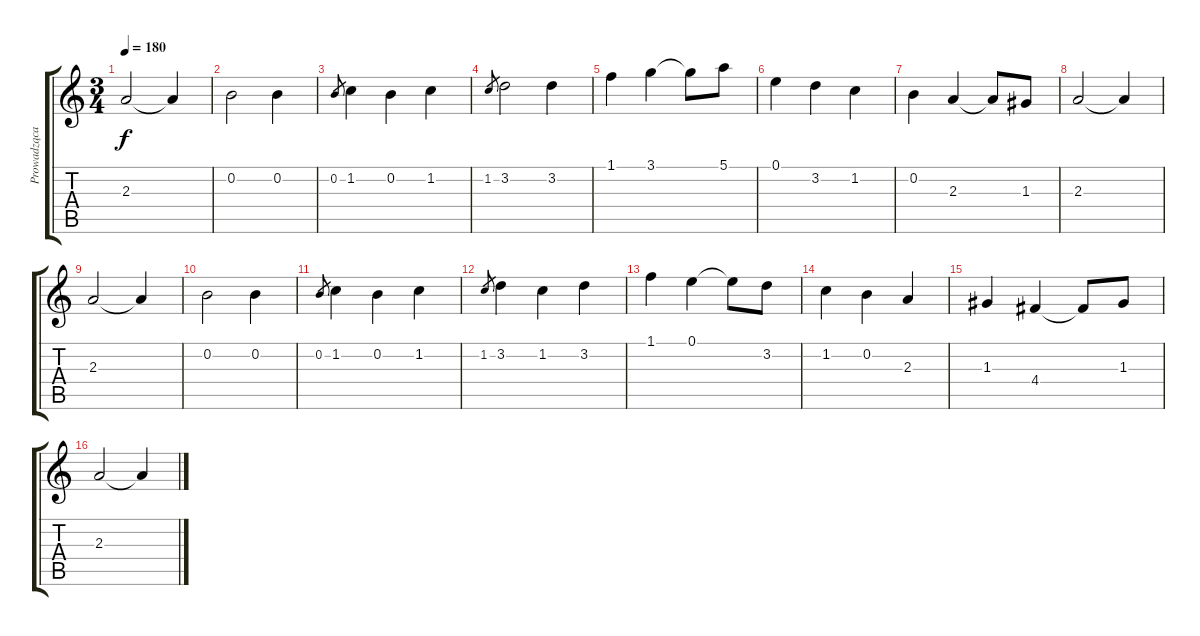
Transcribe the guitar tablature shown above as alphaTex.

\track ("Prowadząca" "Prowadząca") {instrument acousticguitarsteel}
\staff {score tabs}
\tuning (E4 B3 G3 D3 A2 E2) {hide}
\ts (3 4)
\tempo 180
\clef g2
\ks c
2.3.2{dy f} 2.3{t}.4 |
0.2.2 0.2.4 |
0.2.8{gr} 1.2.4 0.2.4 1.2.4 |
1.2.8{gr} 3.2.2 3.2.4 |
1.1.4 3.1.4 3.1{t}.8 5.1.8 |
0.1.4 3.2.4 1.2.4 |
0.2.4 2.3.4 2.3{t}.8 1.3.8 |
2.3.2 2.3{t}.4 |
2.3.2 2.3{t}.4 |
0.2.2 0.2.4 |
0.2.8{gr} 1.2.4 0.2.4 1.2.4 |
1.2.8{gr} 3.2.4 1.2.4 3.2.4 |
1.1.4 0.1.4 0.1{t}.8 3.2.8 |
1.2.4 0.2.4 2.3.4 |
1.3.4 4.4.4 4.4{t}.8 1.3.8 |
2.3.2 2.3{t}.4
